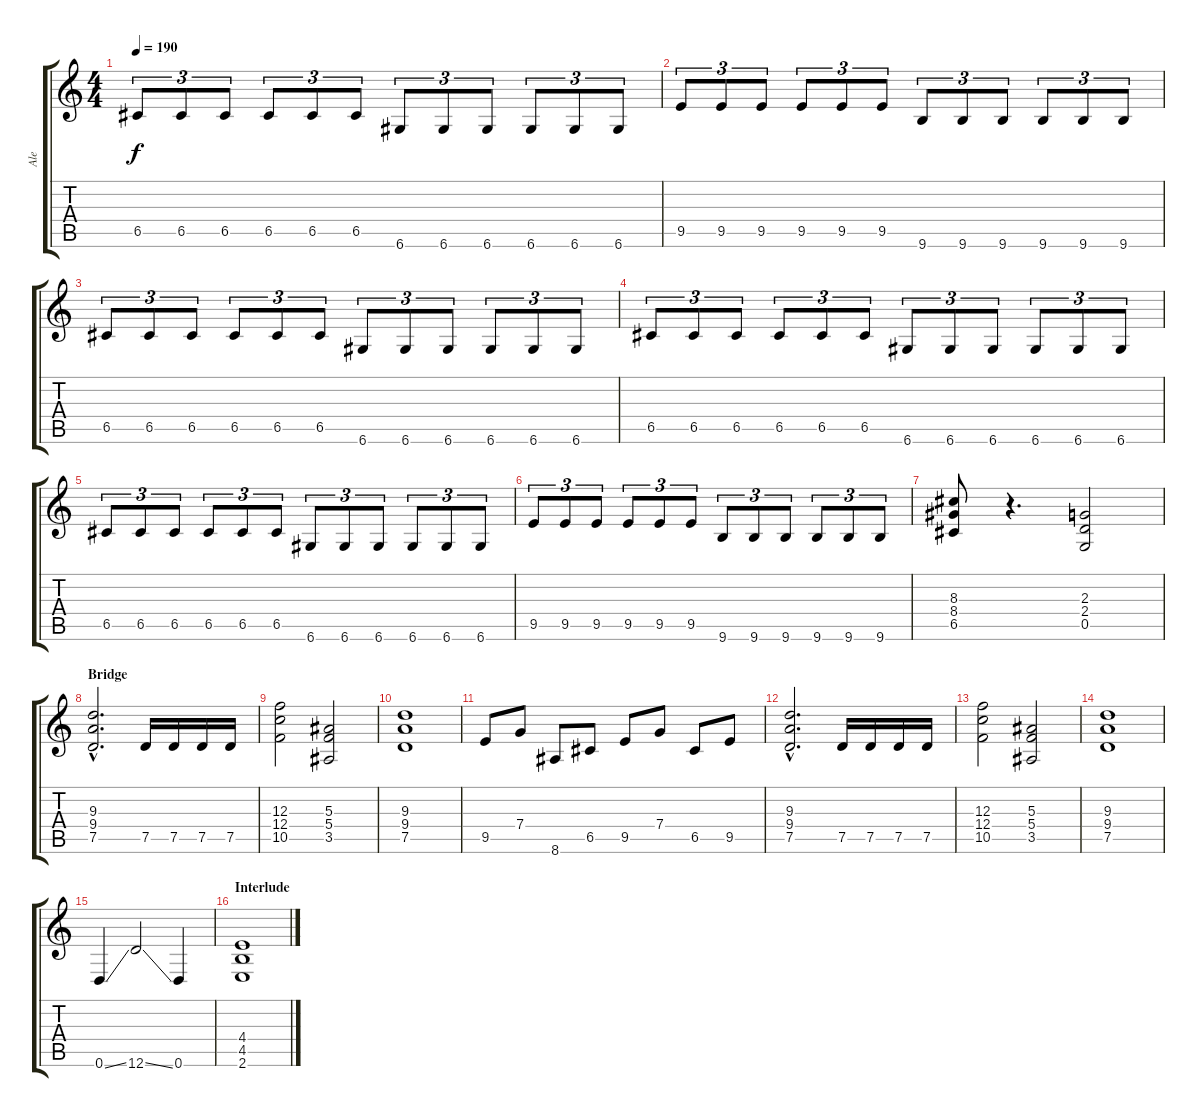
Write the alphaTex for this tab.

\track ("Ale" "Ale") {instrument overdrivenguitar}
\staff {score tabs}
\tuning (D4 A3 F3 C3 G2 D2) {hide}
\ts (4 4)
\tempo 190
\clef g2
\ks c
6.5.8{tu (3 2) dy f} 6.5.8{tu (3 2)} 6.5.8{tu (3 2)} 6.5.8{tu (3 2)} 6.5.8{tu (3 2)} 6.5.8{tu (3 2)} 6.6.8{tu (3 2)} 6.6.8{tu (3 2)} 6.6.8{tu (3 2)} 6.6.8{tu (3 2)} 6.6.8{tu (3 2)} 6.6.8{tu (3 2)} |
9.5.8{tu (3 2)} 9.5.8{tu (3 2)} 9.5.8{tu (3 2)} 9.5.8{tu (3 2)} 9.5.8{tu (3 2)} 9.5.8{tu (3 2)} 9.6.8{tu (3 2)} 9.6.8{tu (3 2)} 9.6.8{tu (3 2)} 9.6.8{tu (3 2)} 9.6.8{tu (3 2)} 9.6.8{tu (3 2)} |
6.5.8{tu (3 2)} 6.5.8{tu (3 2)} 6.5.8{tu (3 2)} 6.5.8{tu (3 2)} 6.5.8{tu (3 2)} 6.5.8{tu (3 2)} 6.6.8{tu (3 2)} 6.6.8{tu (3 2)} 6.6.8{tu (3 2)} 6.6.8{tu (3 2)} 6.6.8{tu (3 2)} 6.6.8{tu (3 2)} |
6.5.8{tu (3 2)} 6.5.8{tu (3 2)} 6.5.8{tu (3 2)} 6.5.8{tu (3 2)} 6.5.8{tu (3 2)} 6.5.8{tu (3 2)} 6.6.8{tu (3 2)} 6.6.8{tu (3 2)} 6.6.8{tu (3 2)} 6.6.8{tu (3 2)} 6.6.8{tu (3 2)} 6.6.8{tu (3 2)} |
6.5.8{tu (3 2)} 6.5.8{tu (3 2)} 6.5.8{tu (3 2)} 6.5.8{tu (3 2)} 6.5.8{tu (3 2)} 6.5.8{tu (3 2)} 6.6.8{tu (3 2)} 6.6.8{tu (3 2)} 6.6.8{tu (3 2)} 6.6.8{tu (3 2)} 6.6.8{tu (3 2)} 6.6.8{tu (3 2)} |
9.5.8{tu (3 2)} 9.5.8{tu (3 2)} 9.5.8{tu (3 2)} 9.5.8{tu (3 2)} 9.5.8{tu (3 2)} 9.5.8{tu (3 2)} 9.6.8{tu (3 2)} 9.6.8{tu (3 2)} 9.6.8{tu (3 2)} 9.6.8{tu (3 2)} 9.6.8{tu (3 2)} 9.6.8{tu (3 2)} |
(8.3 8.4 6.5).8 r.4{d} (2.3 2.4 0.5).2 |
\section ("" "Bridge")
(9.3{hac} 9.4{hac} 7.5{hac}).2{d} 7.5.16 7.5.16 7.5.16 7.5.16 |
(12.3 12.4 10.5).2 (5.3 5.4 3.5).2 |
(9.3 9.4 7.5).1 |
9.5.8 7.4.8 8.6.8 6.5.8 9.5.8 7.4.8 6.5.8 9.5.8 |
(9.3{hac} 9.4{hac} 7.5{hac}).2{d} 7.5.16 7.5.16 7.5.16 7.5.16 |
(12.3 12.4 10.5).2 (5.3 5.4 3.5).2 |
(9.3 9.4 7.5).1 |
0.6{ss}.4 12.6{ss}.2 0.6.4 |
\section ("" "Interlude")
(4.4 4.5 2.6).1
